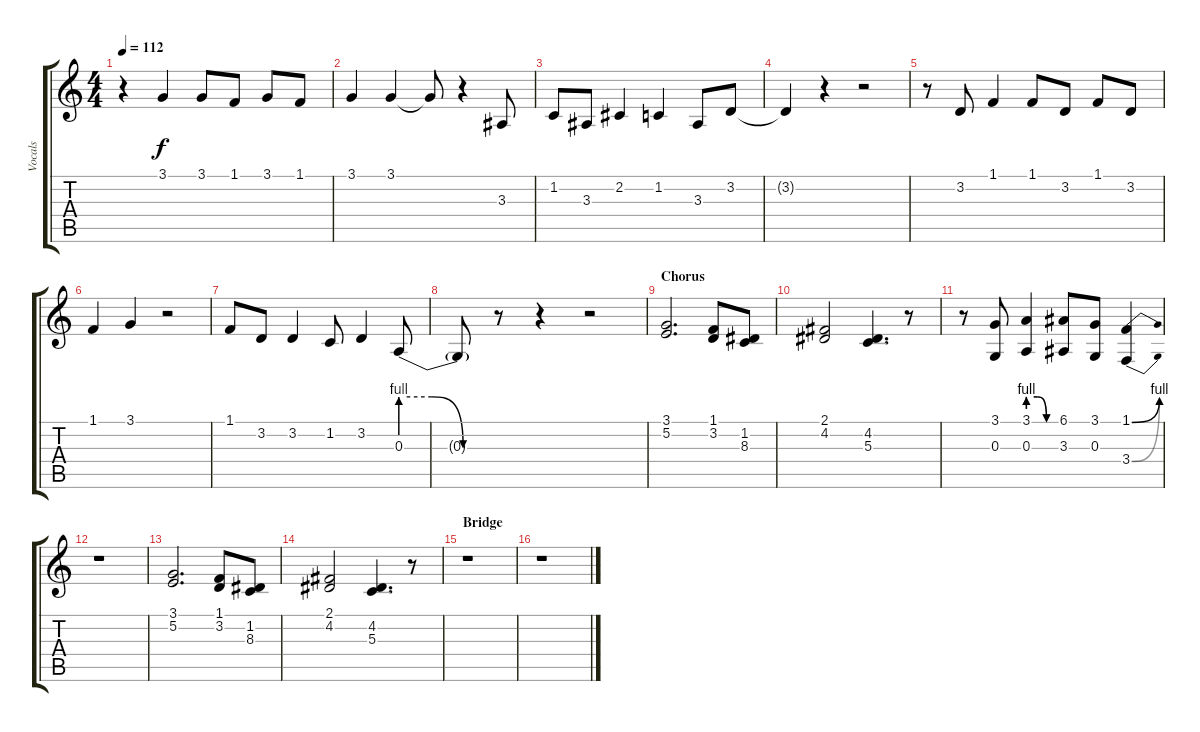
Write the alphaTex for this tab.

\track ("Vocals" "Vocals") {instrument lead2sawtooth}
\staff {score tabs}
\tuning (E4 B3 G3 D3 A2 E2) {hide}
\ts (4 4)
\tempo 112
\clef g2
\ks c
r.4{dy f} 3.1.4 3.1.8 1.1.8 3.1.8 1.1.8 |
3.1.4 3.1.4 3.1{t}.8 r.4 3.3.8 |
1.2.8 3.3.8 2.2.4 1.2.4 3.3.8 3.2.8 |
3.2{t}.4 r.4 r.2 |
r.8 3.2.8 1.1.4 1.1.8 3.2.8 1.1.8 3.2.8 |
1.1.4 3.1.4 r.2 |
1.1.8 3.2.8 3.2.4 1.2.8 3.2.4 0.3{be (custom 0 4 20 4 40 0 60 0)}.8 |
0.3{t}.8 r.8 r.4 r.2 |
\section ("" "Chorus")
(3.1 5.2).2{d} (1.1 3.2).8 (1.2 8.3).8 |
(2.1 4.2).2 (4.2 5.3).4{d} r.8 |
r.8 (3.1 0.3).8 (3.1{be (custom 0 4 20 4 40 0 60 0)} 0.3{be (custom 0 4 20 4 40 0 60 0)}).4 (6.1 3.3).8 (3.1 0.3).8 (1.1{be (bend 0 0 60 4)} 3.4{be (bend 0 0 60 4)}).4 |
r.1 |
(3.1 5.2).2{d} (1.1 3.2).8 (1.2 8.3).8 |
(2.1 4.2).2 (4.2 5.3).4{d} r.8 |
\section ("" "Bridge")
r.1 |
r.1
